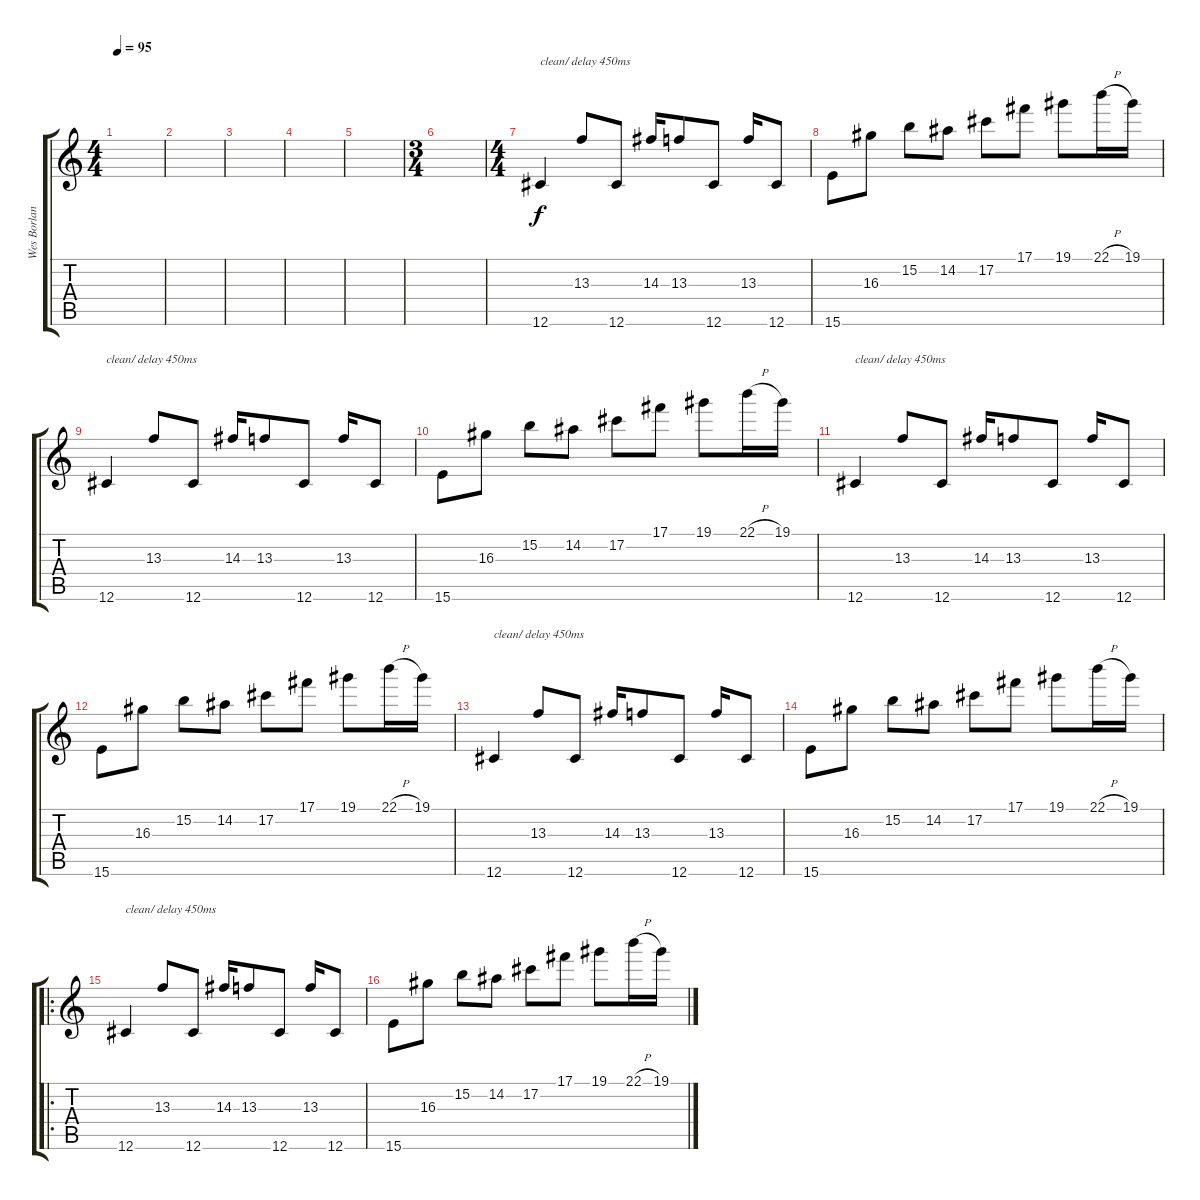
\track ("Wes Borland (1st Guitar)" "Wes Borlan") {instrument electricguitarclean}
\staff {score tabs}
\tuning (Db4 Ab3 E3 B2 Gb2 Db2) {hide}
\ts (4 4)
\tempo 95
\clef g2
\ks c
|
|
|
|
|
\ts (3 4)
|
\ts (4 4)
12.6.4{txt "clean/ delay 450ms" instrument electricguitarjazz} 13.3.8 12.6.8 14.3.16 13.3.8 12.6.8 13.3.16 12.6.8 |
15.6.8 16.3.8 15.2.8 14.2.8 17.2.8 17.1.8 19.1.8 22.1{h}.16 19.1.16 |
12.6.4{txt "clean/ delay 450ms" instrument electricguitarjazz} 13.3.8 12.6.8 14.3.16 13.3.8 12.6.8 13.3.16 12.6.8 |
15.6.8 16.3.8 15.2.8 14.2.8 17.2.8 17.1.8 19.1.8 22.1{h}.16 19.1.16 |
12.6.4{txt "clean/ delay 450ms" instrument electricguitarjazz} 13.3.8 12.6.8 14.3.16 13.3.8 12.6.8 13.3.16 12.6.8 |
15.6.8 16.3.8 15.2.8 14.2.8 17.2.8 17.1.8 19.1.8 22.1{h}.16 19.1.16 |
12.6.4{txt "clean/ delay 450ms" instrument electricguitarjazz} 13.3.8 12.6.8 14.3.16 13.3.8 12.6.8 13.3.16 12.6.8 |
15.6.8 16.3.8 15.2.8 14.2.8 17.2.8 17.1.8 19.1.8 22.1{h}.16 19.1.16 |
\ro
12.6.4{txt "clean/ delay 450ms" instrument electricguitarjazz} 13.3.8 12.6.8 14.3.16 13.3.8 12.6.8 13.3.16 12.6.8 |
15.6.8 16.3.8 15.2.8 14.2.8 17.2.8 17.1.8 19.1.8 22.1{h}.16 19.1.16
